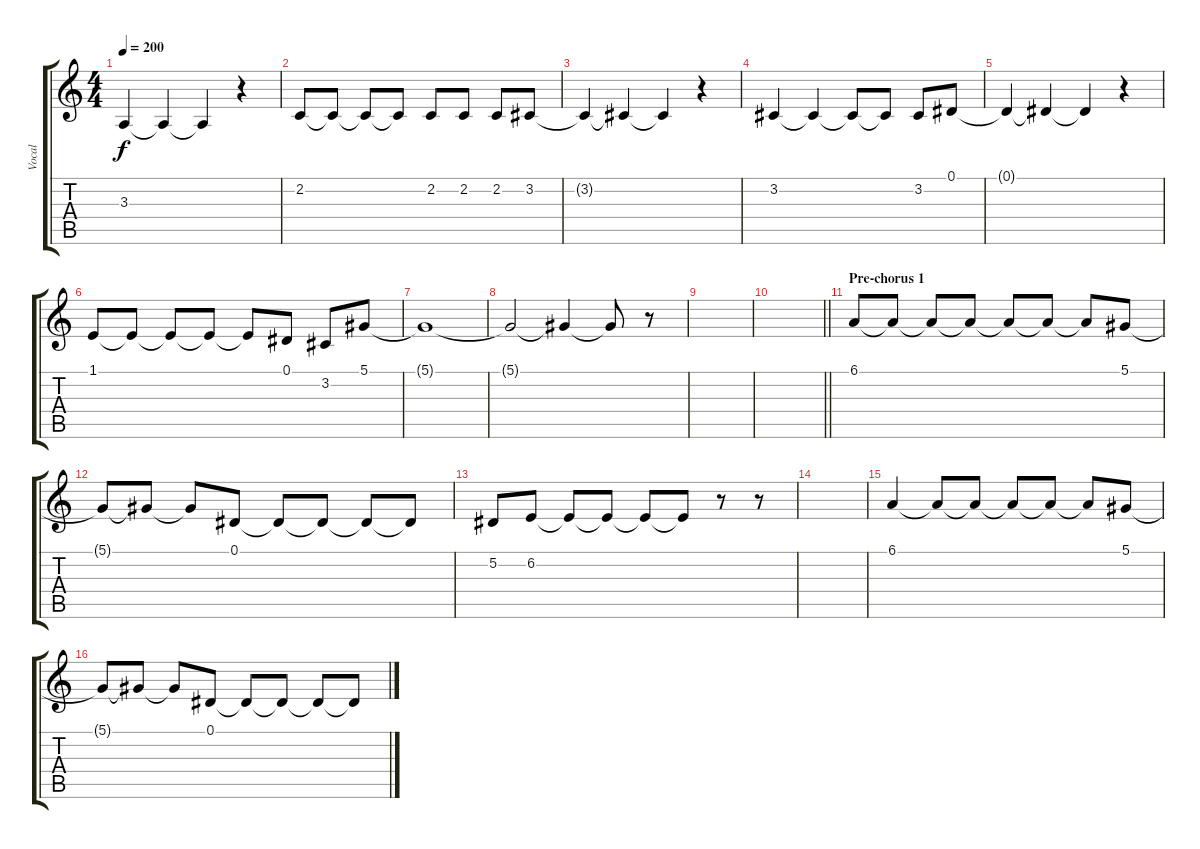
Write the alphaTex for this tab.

\track ("Vocal" "Vocal") {instrument tenorsax}
\staff {score tabs}
\tuning (Eb4 Bb3 Gb3 Db3 Ab2 Eb2) {hide}
\ts (4 4)
\tempo 200
\clef g2
\ks c
3.3{t}.4{dy f} 3.3{t}.4 3.3{t}.4 r.4 |
2.2.8 2.2{t}.8 2.2{t}.8 2.2{t}.8 2.2.8 2.2.8 2.2.8 3.2.8 |
3.2{t}.4 3.2{t}.4 3.2{t}.4 r.4 |
3.2.4 3.2{t}.4 3.2{t}.8 3.2{t}.8 3.2.8 0.1.8 |
0.1{t}.4 0.1{t}.4 0.1{t}.4 r.4 |
1.1.8 1.1{t}.8 1.1{t}.8 1.1{t}.8 1.1{t}.8 0.1.8 3.2.8 5.1.8 |
5.1{t}.1 |
5.1{t}.2 5.1{t}.4 5.1{t}.8 r.8 |
|
\barLineRight lightlight
|
\section ("" "Pre-chorus 1")
6.1.8 6.1{t}.8 6.1{t}.8 6.1{t}.8 6.1{t}.8 6.1{t}.8 6.1{t}.8 5.1.8 |
5.1{t}.8 5.1{t}.8 5.1{t}.8 0.1.8 0.1{t}.8 0.1{t}.8 0.1{t}.8 0.1{t}.8 |
5.2.8 6.2.8 6.2{t}.8 6.2{t}.8 6.2{t}.8 6.2{t}.8 r.8 r.8 |
|
6.1.4 6.1{t}.8 6.1{t}.8 6.1{t}.8 6.1{t}.8 6.1{t}.8 5.1.8 |
5.1{t}.8 5.1{t}.8 5.1{t}.8 0.1.8 0.1{t}.8 0.1{t}.8 0.1{t}.8 0.1{t}.8
